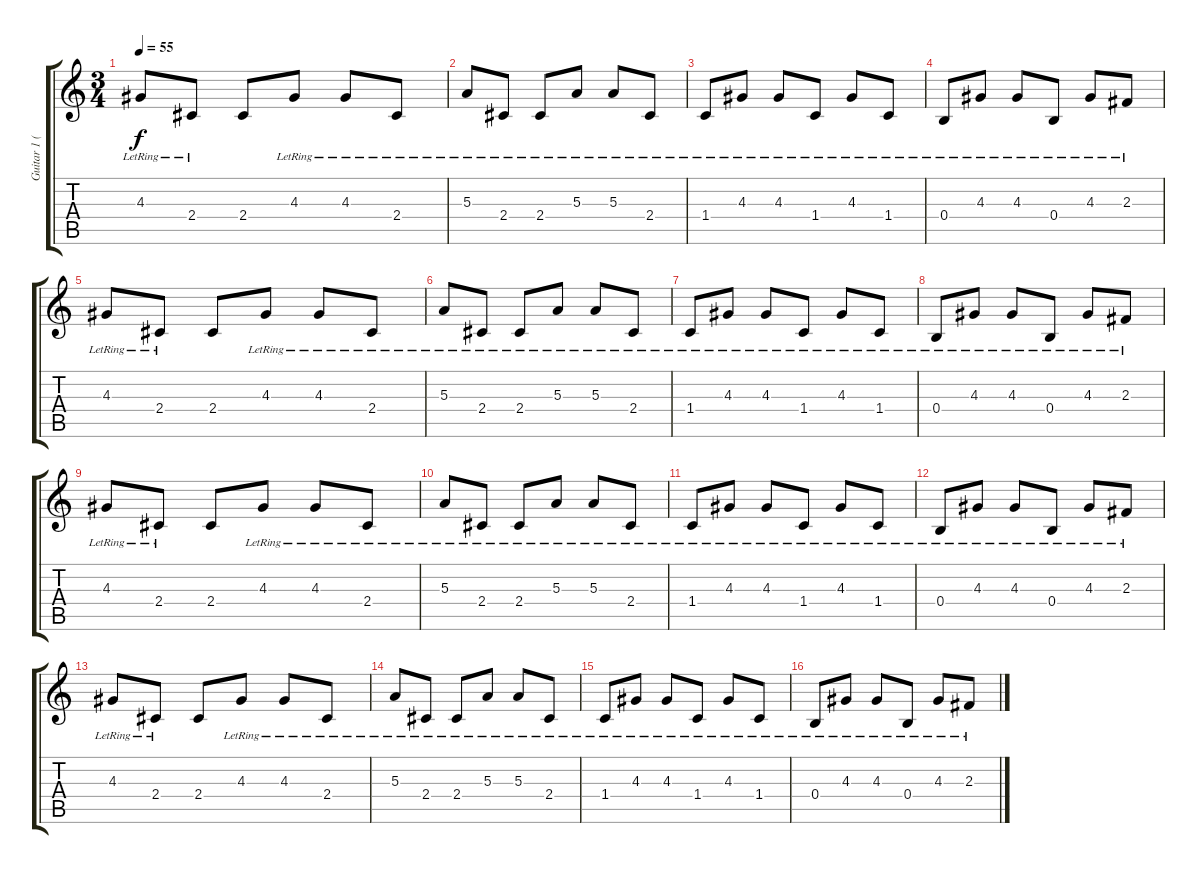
\track ("Guitar 1 (Clean)" "Guitar 1 (") {instrument electricguitarjazz}
\staff {score tabs}
\tuning (Db4 Ab3 E3 B2 Gb2 Db2) {hide}
\ts (3 4)
\tempo 55
\clef g2
\ks c
4.3{lr}.8{dy f} 2.4{lr}.8 2.4.8 4.3{lr}.8 4.3{lr}.8 2.4{lr}.8 |
5.3{lr}.8 2.4{lr}.8 2.4{lr}.8 5.3{lr}.8 5.3{lr}.8 2.4{lr}.8 |
1.4{lr}.8 4.3{lr}.8 4.3{lr}.8 1.4{lr}.8 4.3{lr}.8 1.4{lr}.8 |
0.4{lr}.8 4.3{lr}.8 4.3{lr}.8 0.4{lr}.8 4.3{lr}.8 2.3{lr}.8 |
4.3{lr}.8 2.4{lr}.8 2.4.8 4.3{lr}.8 4.3{lr}.8 2.4{lr}.8 |
5.3{lr}.8 2.4{lr}.8 2.4{lr}.8 5.3{lr}.8 5.3{lr}.8 2.4{lr}.8 |
1.4{lr}.8 4.3{lr}.8 4.3{lr}.8 1.4{lr}.8 4.3{lr}.8 1.4{lr}.8 |
0.4{lr}.8 4.3{lr}.8 4.3{lr}.8 0.4{lr}.8 4.3{lr}.8 2.3{lr}.8 |
4.3{lr}.8 2.4{lr}.8 2.4.8 4.3{lr}.8 4.3{lr}.8 2.4{lr}.8 |
5.3{lr}.8 2.4{lr}.8 2.4{lr}.8 5.3{lr}.8 5.3{lr}.8 2.4{lr}.8 |
1.4{lr}.8 4.3{lr}.8 4.3{lr}.8 1.4{lr}.8 4.3{lr}.8 1.4{lr}.8 |
0.4{lr}.8 4.3{lr}.8 4.3{lr}.8 0.4{lr}.8 4.3{lr}.8 2.3{lr}.8 |
4.3{lr}.8 2.4{lr}.8 2.4.8 4.3{lr}.8 4.3{lr}.8 2.4{lr}.8 |
5.3{lr}.8 2.4{lr}.8 2.4{lr}.8 5.3{lr}.8 5.3{lr}.8 2.4{lr}.8 |
1.4{lr}.8 4.3{lr}.8 4.3{lr}.8 1.4{lr}.8 4.3{lr}.8 1.4{lr}.8 |
0.4{lr}.8 4.3{lr}.8 4.3{lr}.8 0.4{lr}.8 4.3{lr}.8 2.3{lr}.8
